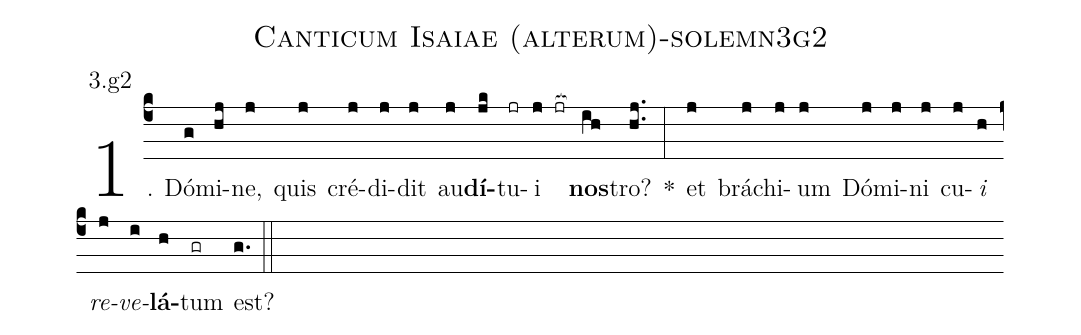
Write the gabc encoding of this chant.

name: Canticum Isaiae (alterum)-solemn3g2;
annotation: 3.g2;
%%
(c4)1. Dó(g)mi(hj)ne,(j) quis(j) cré(j)di(j)dit(j) au(j)<b>dí</b>(jk)tu(jr)i(j jr[ocb:1{]) <b>nos</b>(ih[ocb:0}])tro?(hj..) *(:) et(j) brá(j)chi(j)um(j) Dó(j)mi(j)ni(j) cu(j)<i>i</i>(h) <i>re</i>(j)<i>ve</i>(i)<b>lá</b>(h)tum(gr) est?(g.) (::)
